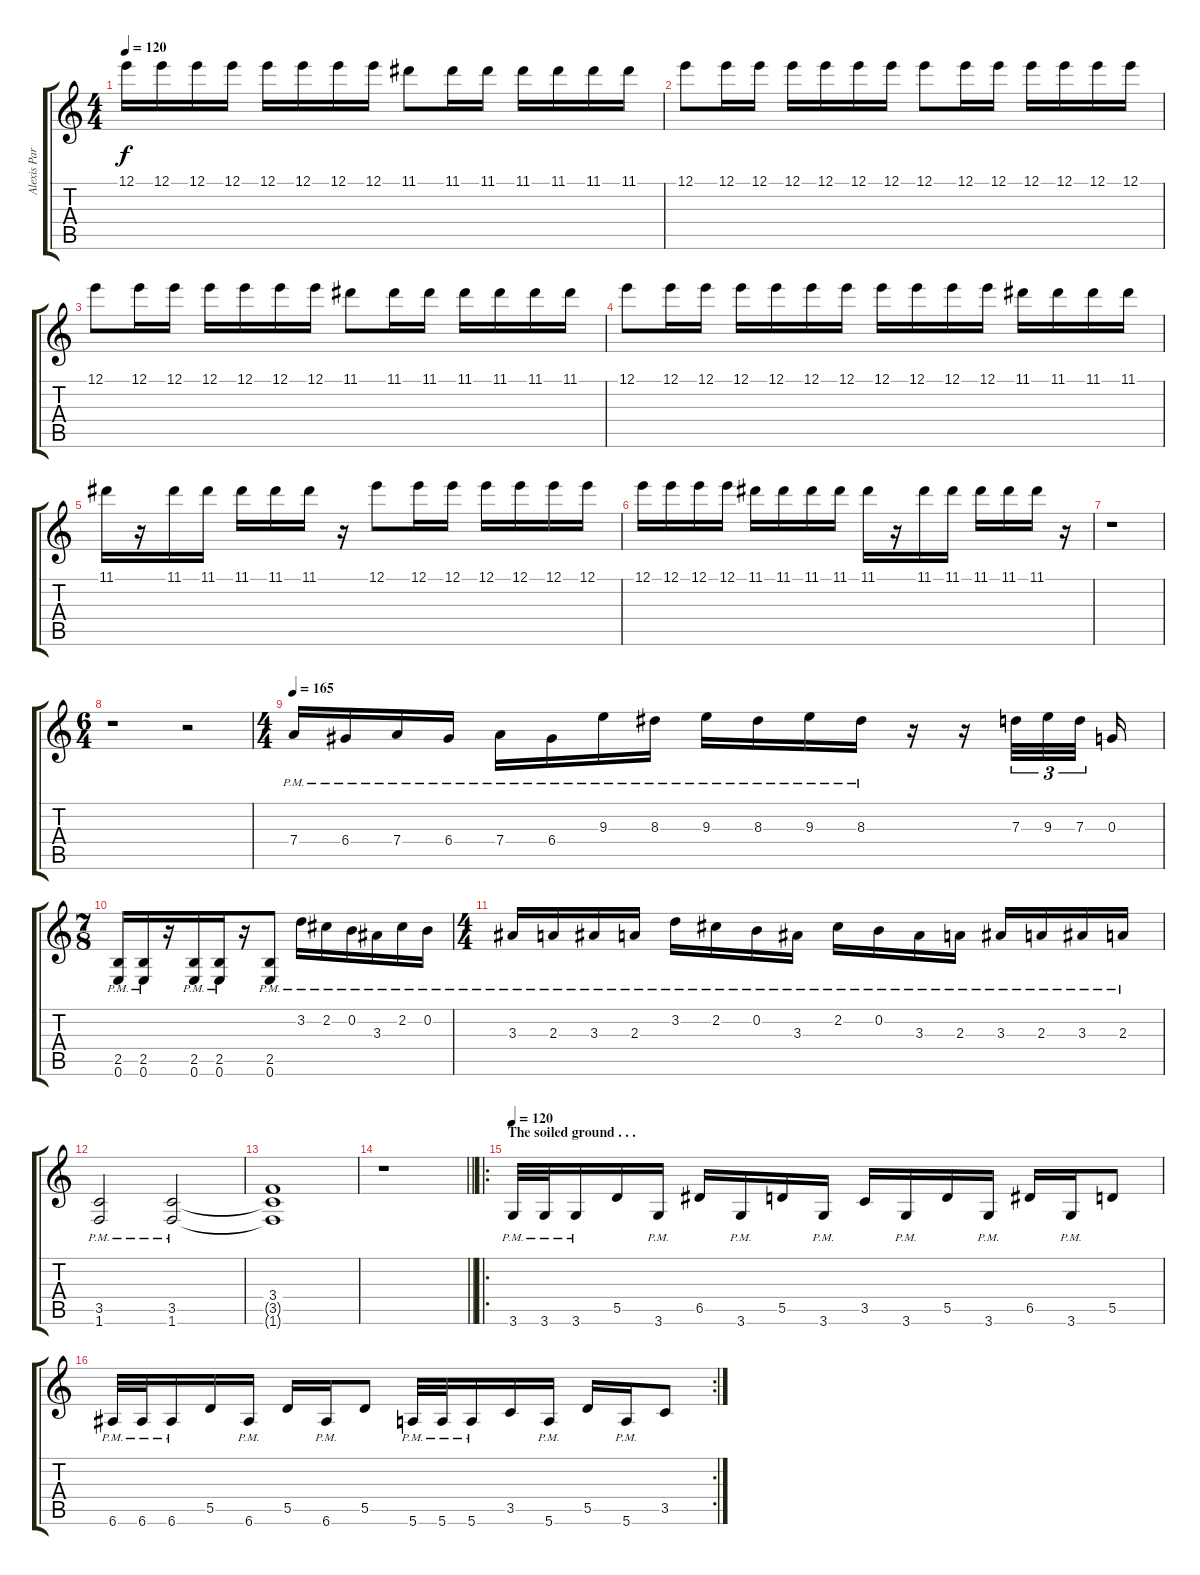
\track ("Alexis Pareja" "Alexis Par") {instrument distortionguitar}
\staff {score tabs}
\tuning (E4 B3 G3 D3 A2 E2) {hide}
\ts (4 4)
\tempo 120
\clef g2
\ks c
12.1.16{dy f instrument distortionguitar} 12.1.16 12.1.16 12.1.16 12.1.16 12.1.16 12.1.16 12.1.16 11.1.8 11.1.16 11.1.16 11.1.16 11.1.16 11.1.16 11.1.16 |
12.1.8 12.1.16 12.1.16 12.1.16 12.1.16 12.1.16 12.1.16 12.1.8 12.1.16 12.1.16 12.1.16 12.1.16 12.1.16 12.1.16 |
12.1.8 12.1.16 12.1.16 12.1.16 12.1.16 12.1.16 12.1.16 11.1.8 11.1.16 11.1.16 11.1.16 11.1.16 11.1.16 11.1.16 |
12.1.8 12.1.16 12.1.16 12.1.16 12.1.16 12.1.16 12.1.16 12.1.16 12.1.16 12.1.16 12.1.16 11.1.16 11.1.16 11.1.16 11.1.16 |
11.1.16 r.16 11.1.16 11.1.16 11.1.16 11.1.16 11.1.16 r.16 12.1.8 12.1.16 12.1.16 12.1.16 12.1.16 12.1.16 12.1.16 |
12.1.16 12.1.16 12.1.16 12.1.16 11.1.16 11.1.16 11.1.16 11.1.16 11.1.16 r.16 11.1.16 11.1.16 11.1.16 11.1.16 11.1.16 r.16 |
r.1 |
\ts (6 4)
r.1 r.2 |
\ts (4 4)
\tempo 165
7.4{pm}.16 6.4{pm}.16 7.4{pm}.16 6.4{pm}.16 7.4{pm}.16 6.4{pm}.16 9.3{pm}.16 8.3{pm}.16 9.3{pm}.16 8.3{pm}.16 9.3{pm}.16 8.3{pm}.16 r.16 r.16 7.3.32{tu (3 2)} 9.3.32{tu (3 2)} 7.3.32{tu (3 2) beam splitsecondary} 0.3.16 |
\ts (7 8)
(2.5{pm} 0.6{pm}).16 (2.5{pm} 0.6{pm}).16 r.16 (2.5{pm} 0.6{pm}).16 (2.5{pm} 0.6{pm}).16 r.16 (2.5{pm} 0.6{pm}).8 3.2{pm}.16 2.2{pm}.16 0.2{pm}.16 3.3{pm}.16 2.2{pm}.16 0.2{pm}.16 |
\ts (4 4)
3.3{pm}.16 2.3{pm}.16 3.3{pm}.16 2.3{pm}.16 3.2{pm}.16 2.2{pm}.16 0.2{pm}.16 3.3{pm}.16 2.2{pm}.16 0.2{pm}.16 3.3{pm}.16 2.3{pm}.16 3.3{pm}.16 2.3{pm}.16 3.3{pm}.16 2.3{pm}.16 |
(3.5{pm} 1.6{pm}).2 (3.5{pm} 1.6{pm}).2 |
(3.4 3.5{t} 1.6{t}).1 |
\barLineRight lightlight
r.1 |
\ro
\section ("" "The soiled ground . . .")
\tempo 120
3.6{pm}.32 3.6{pm}.32 3.6{pm}.16 5.5.16 3.6{pm}.16 6.5.16 3.6{pm}.16 5.5.16 3.6{pm}.16 3.5.16 3.6{pm}.16 5.5.16 3.6{pm}.16 6.5.16 3.6{pm}.16 5.5.8 |
\rc 2
6.6{pm}.32 6.6{pm}.32 6.6{pm}.16 5.5.16 6.6{pm}.16 5.5.16 6.6{pm}.16 5.5.8 5.6{pm}.32 5.6{pm}.32 5.6{pm}.16 3.5.16 5.6{pm}.16 5.5.16 5.6{pm}.16 3.5.8
